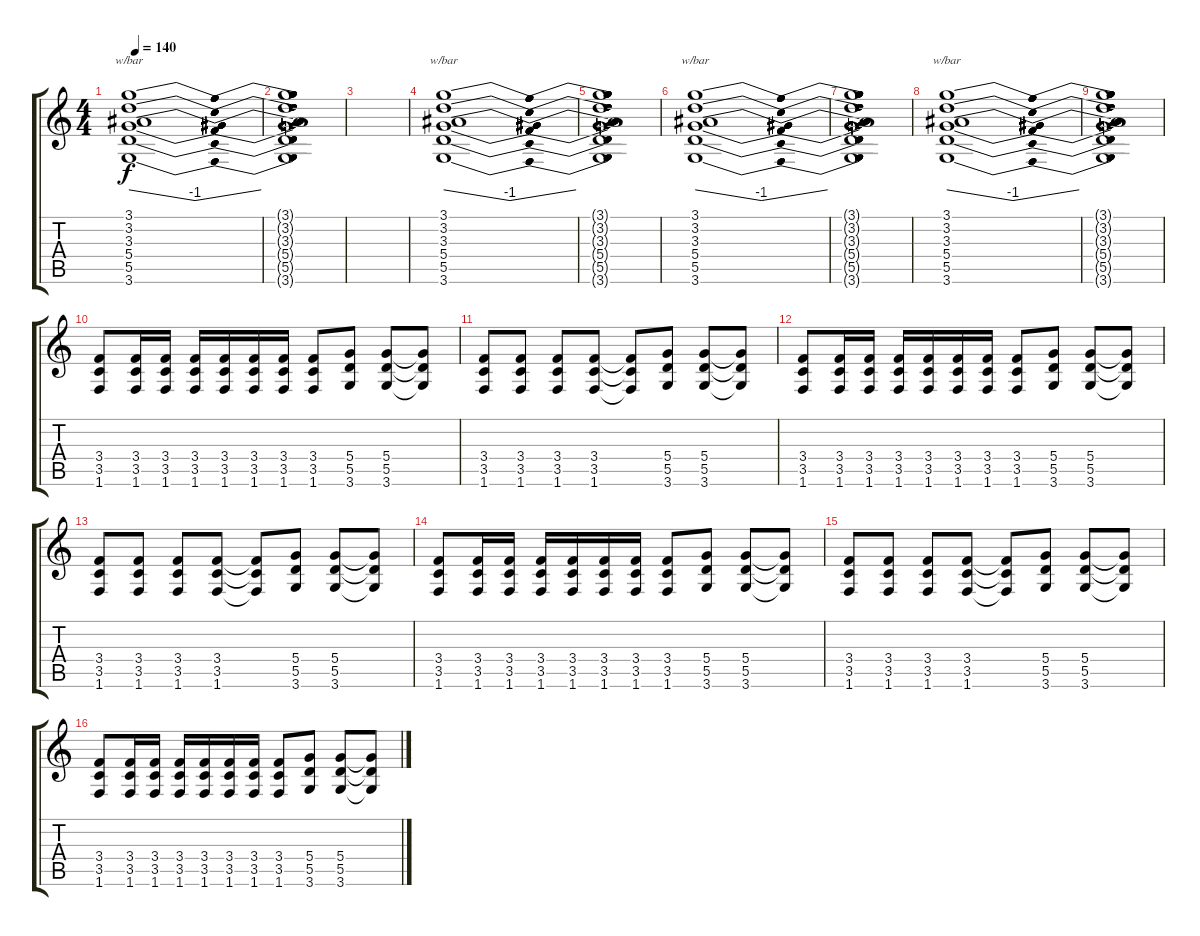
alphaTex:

\track "" {instrument overdrivenguitar}
\staff {score tabs}
\tuning (E4 B3 G3 D3 A2 E2) {hide}
\ts (4 4)
\tempo 140
\clef g2
\ks c
(3.1 3.2 3.3 5.4 5.5 3.6).1{tbe (dip default 0 0 30 -4 60 0) dy f instrument overdrivenguitar} |
(3.1{t} 3.2{t} 3.3{t} 5.4{t} 5.5{t} 3.6{t}).1 |
|
(3.1 3.2 3.3 5.4 5.5 3.6).1{tbe (dip default 0 0 30 -4 60 0)} |
(3.1{t} 3.2{t} 3.3{t} 5.4{t} 5.5{t} 3.6{t}).1 |
(3.1 3.2 3.3 5.4 5.5 3.6).1{tbe (dip default 0 0 30 -4 60 0)} |
(3.1{t} 3.2{t} 3.3{t} 5.4{t} 5.5{t} 3.6{t}).1 |
(3.1 3.2 3.3 5.4 5.5 3.6).1{tbe (dip default 0 0 30 -4 60 0)} |
(3.1{t} 3.2{t} 3.3{t} 5.4{t} 5.5{t} 3.6{t}).1 |
(3.4 3.5 1.6).8 (3.4 3.5 1.6).16 (3.4 3.5 1.6).16 (3.4 3.5 1.6).16 (3.4 3.5 1.6).16 (3.4 3.5 1.6).16 (3.4 3.5 1.6).16 (3.4 3.5 1.6).8 (5.4 5.5 3.6).8 (5.4 5.5 3.6).8 (5.4{t} 5.5{t} 3.6{t}).8 |
(3.4 3.5 1.6).8 (3.4 3.5 1.6).8 (3.4 3.5 1.6).8 (3.4 3.5 1.6).8 (3.4{t} 3.5{t} 1.6{t}).8 (5.4 5.5 3.6).8 (5.4 5.5 3.6).8 (5.4{t} 5.5{t} 3.6{t}).8 |
(3.4 3.5 1.6).8 (3.4 3.5 1.6).16 (3.4 3.5 1.6).16 (3.4 3.5 1.6).16 (3.4 3.5 1.6).16 (3.4 3.5 1.6).16 (3.4 3.5 1.6).16 (3.4 3.5 1.6).8 (5.4 5.5 3.6).8 (5.4 5.5 3.6).8 (5.4{t} 5.5{t} 3.6{t}).8 |
(3.4 3.5 1.6).8 (3.4 3.5 1.6).8 (3.4 3.5 1.6).8 (3.4 3.5 1.6).8 (3.4{t} 3.5{t} 1.6{t}).8 (5.4 5.5 3.6).8 (5.4 5.5 3.6).8 (5.4{t} 5.5{t} 3.6{t}).8 |
(3.4 3.5 1.6).8 (3.4 3.5 1.6).16 (3.4 3.5 1.6).16 (3.4 3.5 1.6).16 (3.4 3.5 1.6).16 (3.4 3.5 1.6).16 (3.4 3.5 1.6).16 (3.4 3.5 1.6).8 (5.4 5.5 3.6).8 (5.4 5.5 3.6).8 (5.4{t} 5.5{t} 3.6{t}).8 |
(3.4 3.5 1.6).8 (3.4 3.5 1.6).8 (3.4 3.5 1.6).8 (3.4 3.5 1.6).8 (3.4{t} 3.5{t} 1.6{t}).8 (5.4 5.5 3.6).8 (5.4 5.5 3.6).8 (5.4{t} 5.5{t} 3.6{t}).8 |
(3.4 3.5 1.6).8 (3.4 3.5 1.6).16 (3.4 3.5 1.6).16 (3.4 3.5 1.6).16 (3.4 3.5 1.6).16 (3.4 3.5 1.6).16 (3.4 3.5 1.6).16 (3.4 3.5 1.6).8 (5.4 5.5 3.6).8 (5.4 5.5 3.6).8 (5.4{t} 5.5{t} 3.6{t}).8
